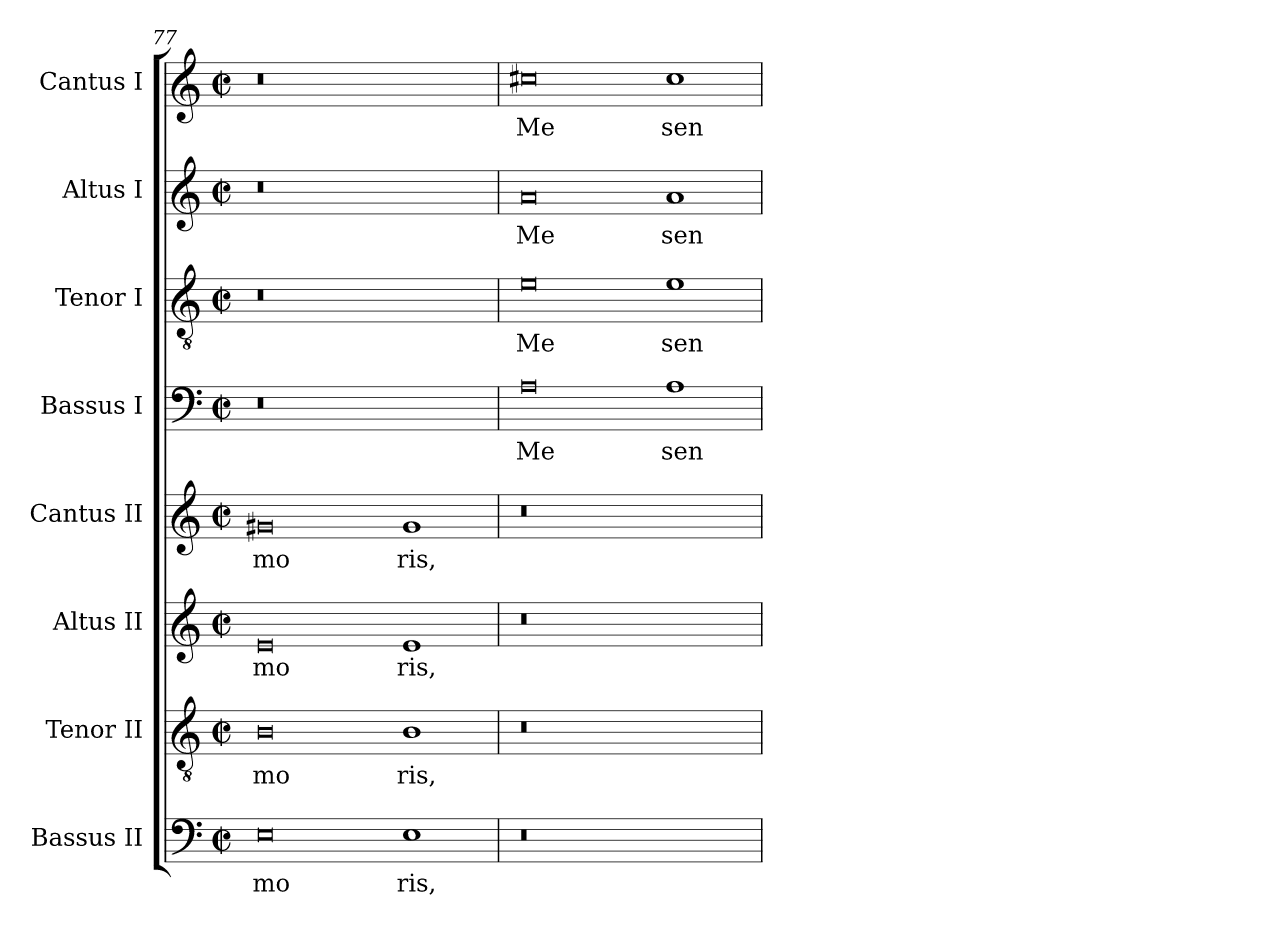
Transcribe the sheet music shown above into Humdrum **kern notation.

**kern	**text	**kern	**text	**kern	**text	**kern	**text	**kern	**text	**kern	**text	**kern	**text	**kern	**text
*part8	*part8	*part7	*part7	*part6	*part6	*part5	*part5	*part4	*part4	*part3	*part3	*part2	*part2	*part1	*part1
*staff8	*staff8	*staff7	*staff7	*staff6	*staff6	*staff5	*staff5	*staff4	*staff4	*staff3	*staff3	*staff2	*staff2	*staff1	*staff1
*I"Bassus II	*	*I"Tenor II	*	*I"Altus II	*	*I"Cantus II	*	*I"Bassus I	*	*I"Tenor I	*	*I"Altus I	*	*I"Cantus I	*
*clefF4	*	*clefGv2	*	*clefG2	*	*clefG2	*	*clefF4	*	*clefGv2	*	*clefG2	*	*clefG2	*
*k[]	*	*	*	*	*	*	*	*	*	*	*	*	*	*	*
*C:	*	*	*	*	*	*	*	*	*	*	*	*	*	*	*
*M2/2	*	*M2/2	*	*M2/2	*	*M2/2	*	*M2/2	*	*M2/2	*	*M2/2	*	*M2/2	*
*met(c|)	*	*met(c|)	*	*met(c|)	*	*met(c|)	*	*met(c|)	*	*met(c|)	*	*met(c|)	*	*met(c|)	*
=77	=77	=77	=77	=77	=77	=77	=77	=77	=77	=77	=77	=77	=77	=77	=77
!	!LO:LY:b:cj	!	!LO:LY:b:cj	!	!LO:LY:b:cj	!	!LO:LY:b:cj	!	!	!	!	!	!	!	!
0E	mo	0B	mo	0e	mo	0g#X	mo	0.r	.	0.r	.	0.r	.	0.r	.
!	!LO:LY:b:cj	!	!LO:LY:b:cj	!	!LO:LY:b:cj	!	!LO:LY:b:cj	!	!	!	!	!	!	!	!
1E	ris,	1B	ris,	1e	ris,	1g#	ris,	.	.	.	.	.	.	.	.
=78	=78	=78	=78	=78	=78	=78	=78	=78	=78	=78	=78	=78	=78	=78	=78
!	!	!	!	!	!	!	!	!	!LO:LY:b:cj	!	!LO:LY:b:cj	!	!LO:LY:b:cj	!	!LO:LY:b:cj
0.r	.	0.r	.	0.r	.	0.r	.	0A	Me	0e	Me	0a	Me	0cc#X	Me
!	!	!	!	!	!	!	!	!	!LO:LY:b:cj	!	!LO:LY:b:cj	!	!LO:LY:b:cj	!	!LO:LY:b:cj
.	.	.	.	.	.	.	.	1A	sen	1e	sen	1a	sen-	1cc#	sen-
=	=	=	=	=	=	=	=	=	=	=	=	=	=	=	=
*-	*-	*-	*-	*-	*-	*-	*-	*-	*-	*-	*-	*-	*-	*-	*-
